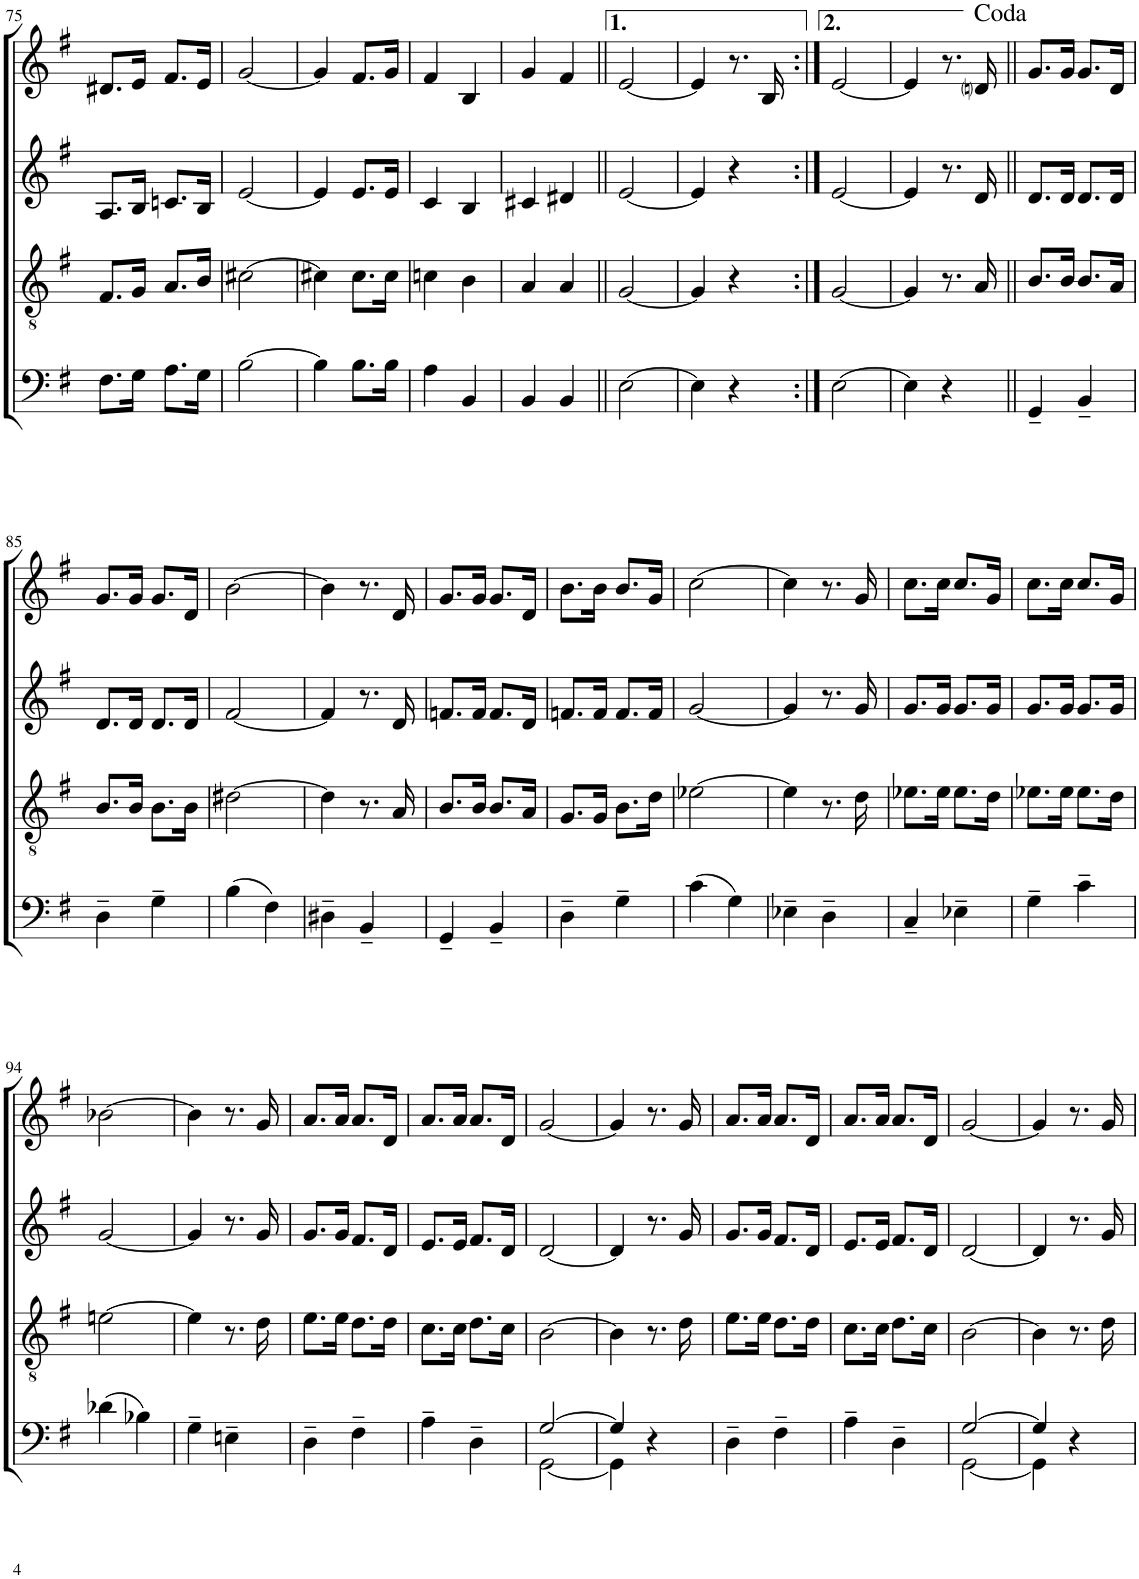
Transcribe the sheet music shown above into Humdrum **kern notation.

**kern	**kern	**kern	**kern
*part4	*part3	*part2	*part1
*staff4	*staff3	*staff2	*staff1
*I"B.	*I"T.	*I"A.	*I"S.
!!LO:PB:g=z
*clefF4	*clefGv2	*clefG2	*clefG2
*k[f#]	*k[f#]	*k[f#]	*k[f#]
*M2/4	*M2/4	*M2/4	*M2/4
=75	=75	=75	=75
8.F#\L	8.F#/L	8.A/L	8.d#X/L
16G\Jk	16G/Jk	16B/Jk	16e/Jk
8.A\L	8.A/L	8.cn/L	8.f#/L
16G\Jk	16B/Jk	16B/Jk	16e/Jk
=76	=76	=76	=76
[2B\	[2c#X\	[2e/	[2g/
=77	=77	=77	=77
4B\]	4c#X\]	4e/]	4g/]
8.B\L	8.c#\L	8.e/L	8.f#/L
16B\Jk	16c#\Jk	16e/Jk	16g/Jk
=78	=78	=78	=78
4A\	4cn\	4c/	4f#/
4BB/	4B\	4B/	4B/
=79	=79	=79	=79
4BB/	4A/	4c#X/	4g/
4BB/	4A/	4d#X/	4f#/
=80||	=80||	=80||	=80||
[2E\	[2G/	[2e/	[2e/
=81	=81	=81	=81
4E\]	4G/]	4e/]	4e/]
4r	4r	4r	8.r
.	.	.	16B/
=82:|!	=82:|!	=82:|!	=82:|!
[2E\	[2G/	[2e/	[2e/
=83	=83	=83	=83
4E\]	4G/]	4e/]	4e/]
4r	8.r	8.r	8.r
.	16A/	16d/	16dni/
=84||	=84||	=84||	=84||
4GG~/	8.B/L	8.d/L	8.g/L
.	16B/Jk	16d/Jk	16g/Jk
4BB~/	8.B/L	8.d/L	8.g/L
.	16A/Jk	16d/Jk	16d/Jk
!!LO:LB:g=z
=85	=85	=85	=85
4D~\	8.B/L	8.d/L	8.g/L
.	16B/Jk	16d/Jk	16g/Jk
4G~\	8.B\L	8.d/L	8.g/L
.	16B\Jk	16d/Jk	16d/Jk
=86	=86	=86	=86
(4B\	[2d#X\	[2f#/	[2b\
4F#\)	.	.	.
=87	=87	=87	=87
4D#X~\	4d#\]	4f#/]	4b\]
4BB~/	8.r	8.r	8.r
.	16A/	16d/	16d/
=88	=88	=88	=88
4GG~/	8.B/L	8.fn/L	8.g/L
.	16B/Jk	16f/Jk	16g/Jk
4BB~/	8.B/L	8.f/L	8.g/L
.	16A/Jk	16d/Jk	16d/Jk
=89	=89	=89	=89
4D~\	8.G/L	8.fn/L	8.b\L
.	16G/Jk	16f/Jk	16b\Jk
4G~\	8.B\L	8.f/L	8.b/L
.	16d\Jk	16f/Jk	16g/Jk
=90	=90	=90	=90
(4c\	[2e-X\	[2g/	[2cc\
4G\)	.	.	.
=91	=91	=91	=91
4E-X~\	4e-\]	4g/]	4cc\]
4D~\	8.r	8.r	8.r
.	16d\	16g/	16g/
=92	=92	=92	=92
4C~/	8.e-X\L	8.g/L	8.cc\L
.	16e-\Jk	16g/Jk	16cc\Jk
4E-X~\	8.e-\L	8.g/L	8.cc/L
.	16d\Jk	16g/Jk	16g/Jk
=93	=93	=93	=93
4G~\	8.e-X\L	8.g/L	8.cc\L
.	16e-\Jk	16g/Jk	16cc\Jk
4c~\	8.e-\L	8.g/L	8.cc/L
.	16d\Jk	16g/Jk	16g/Jk
!!LO:LB:g=z
=94	=94	=94	=94
(4d-X\	[2en\	[2g/	[2b-X\
4B-X\)	.	.	.
=95	=95	=95	=95
4G~\	4e\]	4g/]	4b-\]
4En~\	8.r	8.r	8.r
.	16d\	16g/	16g/
=96	=96	=96	=96
4D~\	8.e\L	8.g/L	8.a/L
.	16e\Jk	16g/Jk	16a/Jk
4F#~\	8.d\L	8.f#/L	8.a/L
.	16d\Jk	16d/Jk	16d/Jk
=97	=97	=97	=97
4A~\	8.c\L	8.e/L	8.a/L
.	16c\Jk	16e/Jk	16a/Jk
4D~\	8.d\L	8.f#/L	8.a/L
.	16c\Jk	16d/Jk	16d/Jk
=98	=98	=98	=98
*^	*	*	*
[2G/	[2GG\	[2B\	[2d/	[2g/
=99	=99	=99	=99	=99
4G/]	4GG\]	4B\]	4d/]	4g/]
4r	4ryy	8.r	8.r	8.r
.	.	16d\	16g/	16g/
*v	*v	*	*	*
=100	=100	=100	=100
4D~\	8.e\L	8.g/L	8.a/L
.	16e\Jk	16g/Jk	16a/Jk
4F#~\	8.d\L	8.f#/L	8.a/L
.	16d\Jk	16d/Jk	16d/Jk
=101	=101	=101	=101
4A~\	8.c\L	8.e/L	8.a/L
.	16c\Jk	16e/Jk	16a/Jk
4D~\	8.d\L	8.f#/L	8.a/L
.	16c\Jk	16d/Jk	16d/Jk
=102	=102	=102	=102
*^	*	*	*
[2G/	[2GG\	[2B\	[2d/	[2g/
=103	=103	=103	=103	=103
4G/]	4GG\]	4B\]	4d/]	4g/]
4r	4ryy	8.r	8.r	8.r
.	.	16d\	16g/	16g/
*v	*v	*	*	*
=	=	=	=
*-	*-	*-	*-
